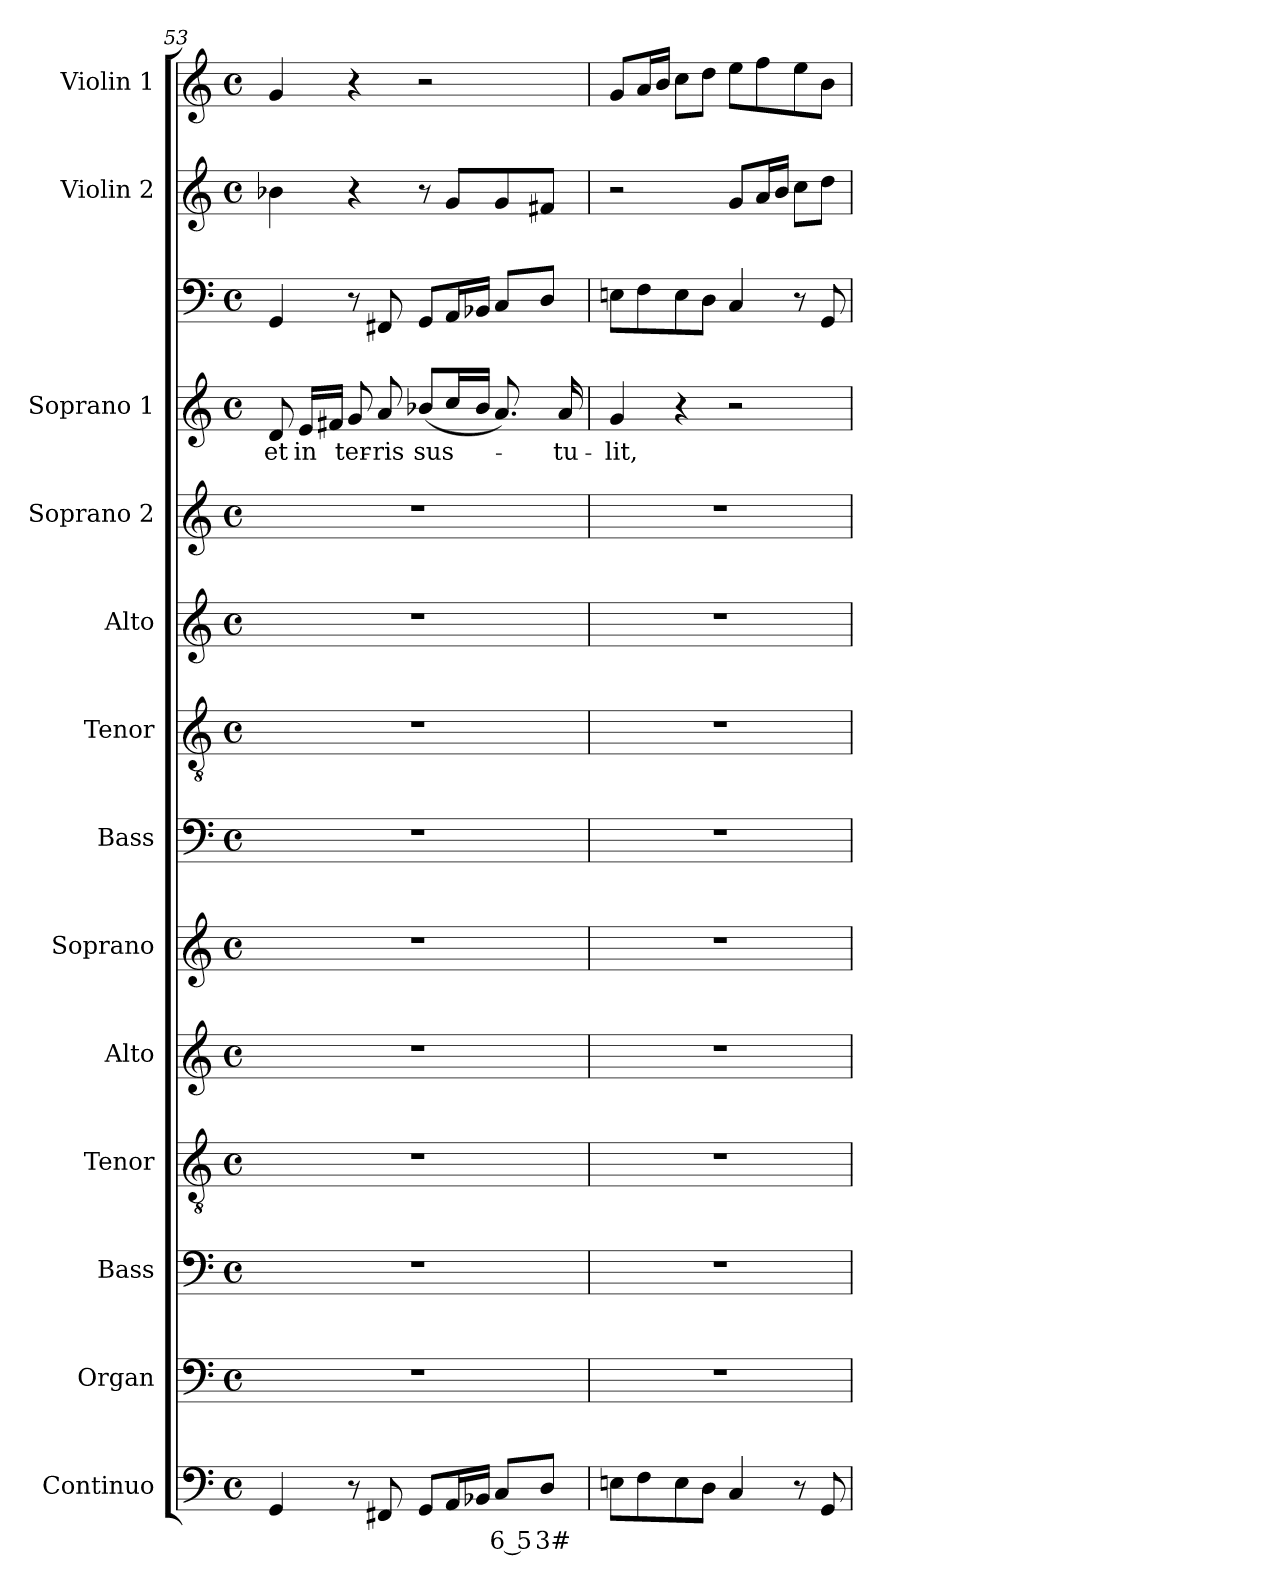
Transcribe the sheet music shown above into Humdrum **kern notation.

**kern	**text	**kern	**kern	**kern	**kern	**kern	**kern	**kern	**kern	**kern	**kern	**text	**kern	**kern	**kern
*part14	*part14	*part13	*part12	*part11	*part10	*part9	*part8	*part7	*part6	*part5	*part4	*part4	*part3	*part2	*part1
*staff14	*staff14	*staff13	*staff12	*staff11	*staff10	*staff9	*staff8	*staff7	*staff6	*staff5	*staff4	*staff4	*staff3	*staff2	*staff1
*I"Continuo	*	*I"Organ	*I"Bass	*I"Tenor	*I"Alto	*I"Soprano	*I"Bass	*I"Tenor	*I"Alto	*I"Soprano 2	*I"Soprano 1	*	*I""Acc. to violins"	*I"Violin 2	*I"Violin 1
*I'Cont.	*	*I'Org.	*I'B.	*I'T.	*I'A.	*I'S.	*I'B.	*I'T.	*I'A.	*I'S2.	*I'S1.	*	*I'Ac to violins.	*I'Vln. 2	*I'Vln. 1
*clefF4	*	*clefF4	*clefF4	*clefGv2	*clefG2	*clefG2	*clefF4	*clefGv2	*clefG2	*clefG2	*clefG2	*	*clefF4	*clefG2	*clefG2
*	*	*	*	*ITrd7c12	*	*	*	*ITrd7c12	*	*	*	*	*	*	*
*k[]	*	*k[]	*k[]	*k[]	*k[]	*k[]	*k[]	*k[]	*k[]	*k[]	*k[]	*	*k[]	*k[]	*k[]
*C:	*	*C:	*C:	*C:	*C:	*C:	*C:	*C:	*C:	*C:	*C:	*	*C:	*C:	*C:
*M4/4	*	*M4/4	*M4/4	*M4/4	*M4/4	*M4/4	*M4/4	*M4/4	*M4/4	*M4/4	*M4/4	*	*M4/4	*M4/4	*M4/4
*met(c)	*	*met(c)	*met(c)	*met(c)	*met(c)	*met(c)	*met(c)	*met(c)	*met(c)	*met(c)	*met(c)	*	*met(c)	*met(c)	*met(c)
=53	=53	=53	=53	=53	=53	=53	=53	=53	=53	=53	=53	=53	=53	=53	=53
!	!	!	!	!	!	!	!	!	!	!	!	!LO:LY:b:color=#000000	!	!	!
4GGi/	.	1r	1r	1r	1r	1r	1r	1r	1r	1r	8di/	et	4GGi/	4b-Xi\	4gi/
!	!	!	!	!	!	!	!	!	!	!	!	!LO:LY:b:color=#000000	!	!	!
.	.	.	.	.	.	.	.	.	.	.	16ei/LL	in	.	.	.
.	.	.	.	.	.	.	.	.	.	.	16f#Xi/JJ	.	.	.	.
!	!	!	!	!	!	!	!	!	!	!	!	!LO:LY:b:color=#000000	!	!	!
8r	.	.	.	.	.	.	.	.	.	.	8gi/	ter-	8r	4r	4r
!	!	!	!	!	!	!	!	!	!	!	!	!LO:LY:b:color=#000000	!	!	!
8FF#Xi/	.	.	.	.	.	.	.	.	.	.	8ai/	-ris	8FF#Xi/	.	.
!	!	!	!	!	!	!	!	!	!	!	!	!LO:LY:b:color=#000000	!	!	!
8GGi/L	.	.	.	.	.	.	.	.	.	.	(8b-Xi/L	sus-	8GGi/L	8r	2r
16AAi/L	.	.	.	.	.	.	.	.	.	.	16cci/L	.	16AAi/L	8gi/L	.
16BB-Xi/JJ	.	.	.	.	.	.	.	.	.	.	16b-i/JJ	.	16BB-Xi/JJ	.	.
!	!LO:LY:b:color=#000000	!	!	!	!	!	!	!	!	!	!	!	!	!	!
8Ci/L	6 5	.	.	.	.	.	.	.	.	.	8.ai/)	.	8Ci/L	8gi/	.
!	!LO:LY:b:color=#000000	!	!	!	!	!	!	!	!	!	!	!	!	!	!
8Di/J	3#	.	.	.	.	.	.	.	.	.	.	.	8Di/J	8f#Xi/J	.
!	!	!	!	!	!	!	!	!	!	!	!	!LO:LY:b:color=#000000	!	!	!
.	.	.	.	.	.	.	.	.	.	.	16ai/	-tu-	.	.	.
!!LO:LB:g=z
=54	=54	=54	=54	=54	=54	=54	=54	=54	=54	=54	=54	=54	=54	=54	=54
!	!	!	!	!	!	!	!	!	!	!	!	!LO:LY:b:color=#000000	!	!	!
8Eni\L	.	1r	1r	1r	1r	1r	1r	1r	1r	1r	4gi/	-lit,	8Eni\L	2r	8gi/L
8Fi\	.	.	.	.	.	.	.	.	.	.	.	.	8Fi\	.	16ai/L
.	.	.	.	.	.	.	.	.	.	.	.	.	.	.	16bi/JJ
8Ei\	.	.	.	.	.	.	.	.	.	.	4r	.	8Ei\	.	8cci\L
8Di\J	.	.	.	.	.	.	.	.	.	.	.	.	8Di\J	.	8ddi\J
4Ci/	.	.	.	.	.	.	.	.	.	.	2r	.	4Ci/	8gi/L	8eei\L
.	.	.	.	.	.	.	.	.	.	.	.	.	.	16ai/L	8ffi\
.	.	.	.	.	.	.	.	.	.	.	.	.	.	16bi/JJ	.
8r	.	.	.	.	.	.	.	.	.	.	.	.	8r	8cci\L	8eei\
8GGi/	.	.	.	.	.	.	.	.	.	.	.	.	8GGi/	8ddi\J	8bi\J
=	=	=	=	=	=	=	=	=	=	=	=	=	=	=	=
*-	*-	*-	*-	*-	*-	*-	*-	*-	*-	*-	*-	*-	*-	*-	*-
